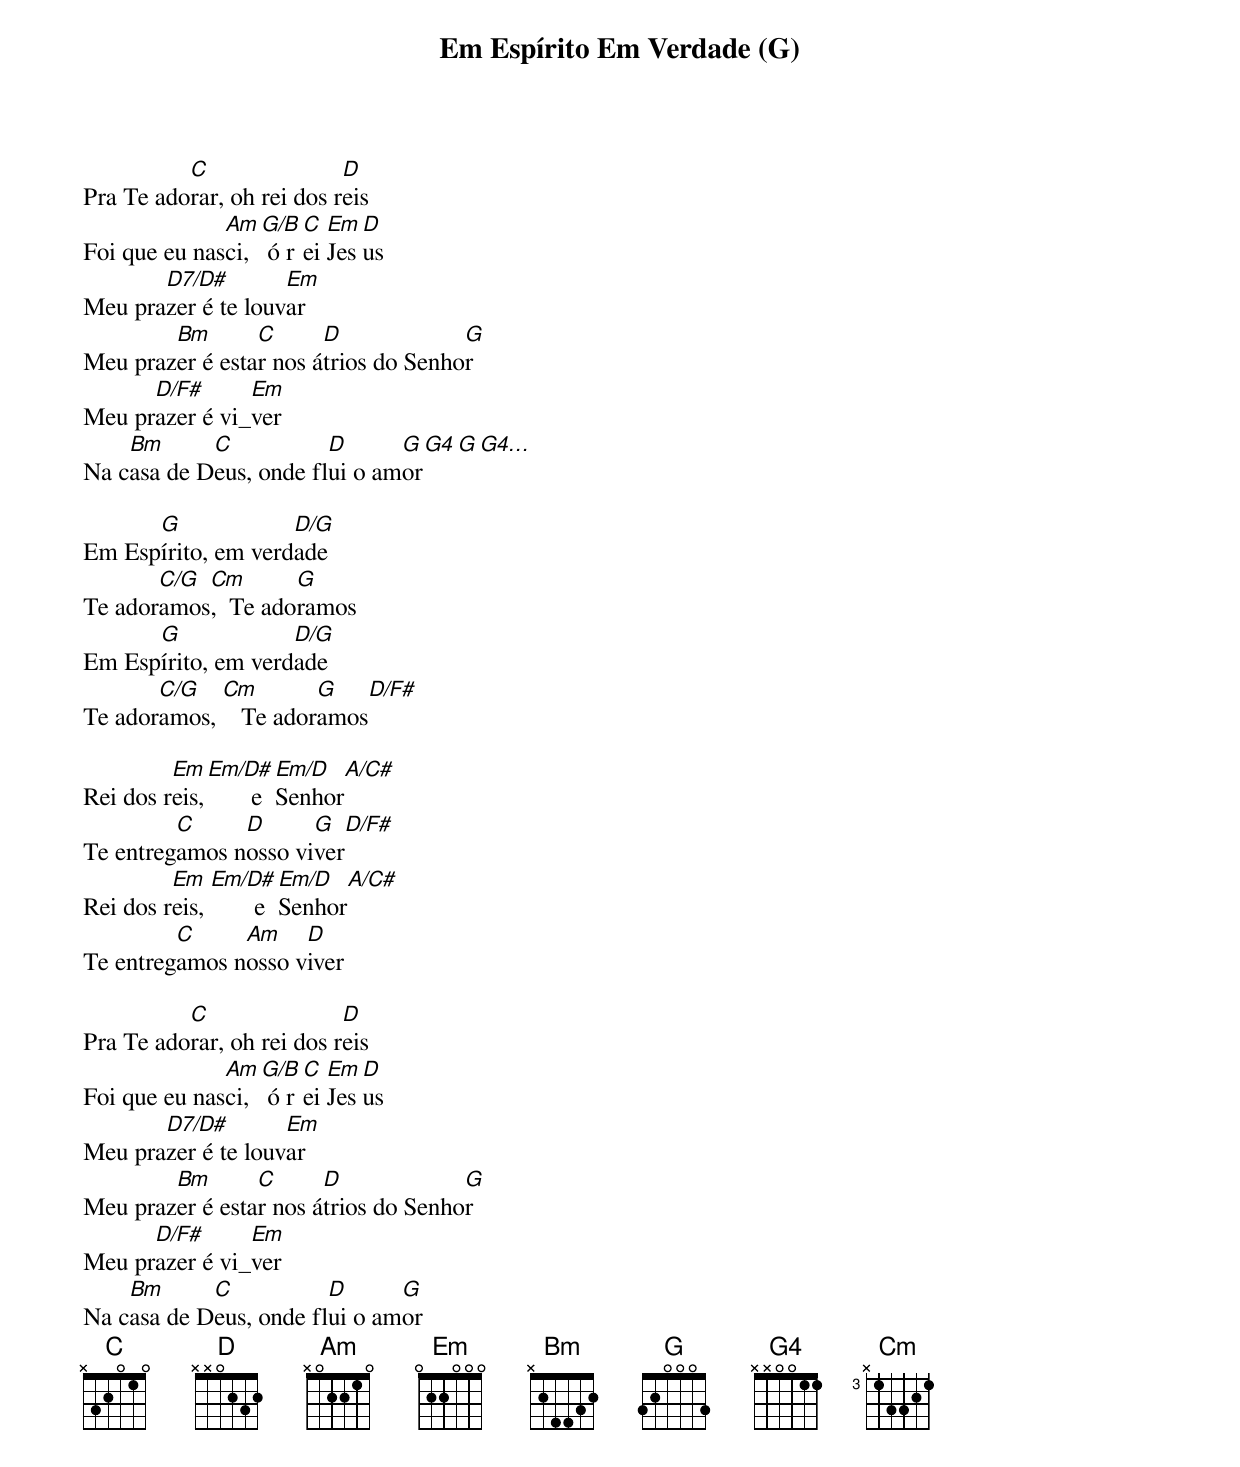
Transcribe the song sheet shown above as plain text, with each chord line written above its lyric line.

Em Espírito Em Verdade (G)

          C                D
Pra Te adorar, oh rei dos reis
              Am G/B C  Em D
Foi que eu nasci, ó rei Jesus
       D7/D#        Em
Meu prazer é te louvar
        Bm       C      D             G
Meu prazer é estar nos átrios do Senhor
      D/F#      Em
Meu prazer é vi_ver
    Bm      C           D      G  G4 G G4…
Na casa de Deus, onde flui o amor

      G             D/G
Em Espírito, em verdade
       C/G Cm       G
Te adoramos,  Te adoramos
      G             D/G
Em Espírito, em verdade
       C/G   Cm        G    D/F#
Te adoramos,    Te adoramos

         Em  Em/D#    Em/D  A/C#
Rei dos reis,       e Senhor
         C     D      G   D/F#
Te entregamos nosso viver
         Em   Em/D#    Em/D  A/C#
Rei dos reis,        e Senhor
         C     Am    D
Te entregamos nosso viver

          C                D
Pra Te adorar, oh rei dos reis
              Am G/B C  Em D
Foi que eu nasci, ó rei Jesus
       D7/D#        Em
Meu prazer é te louvar
        Bm       C      D             G
Meu prazer é estar nos átrios do Senhor
      D/F#      Em
Meu prazer é vi_ver
    Bm      C           D      G
Na casa de Deus, onde flui o amor
